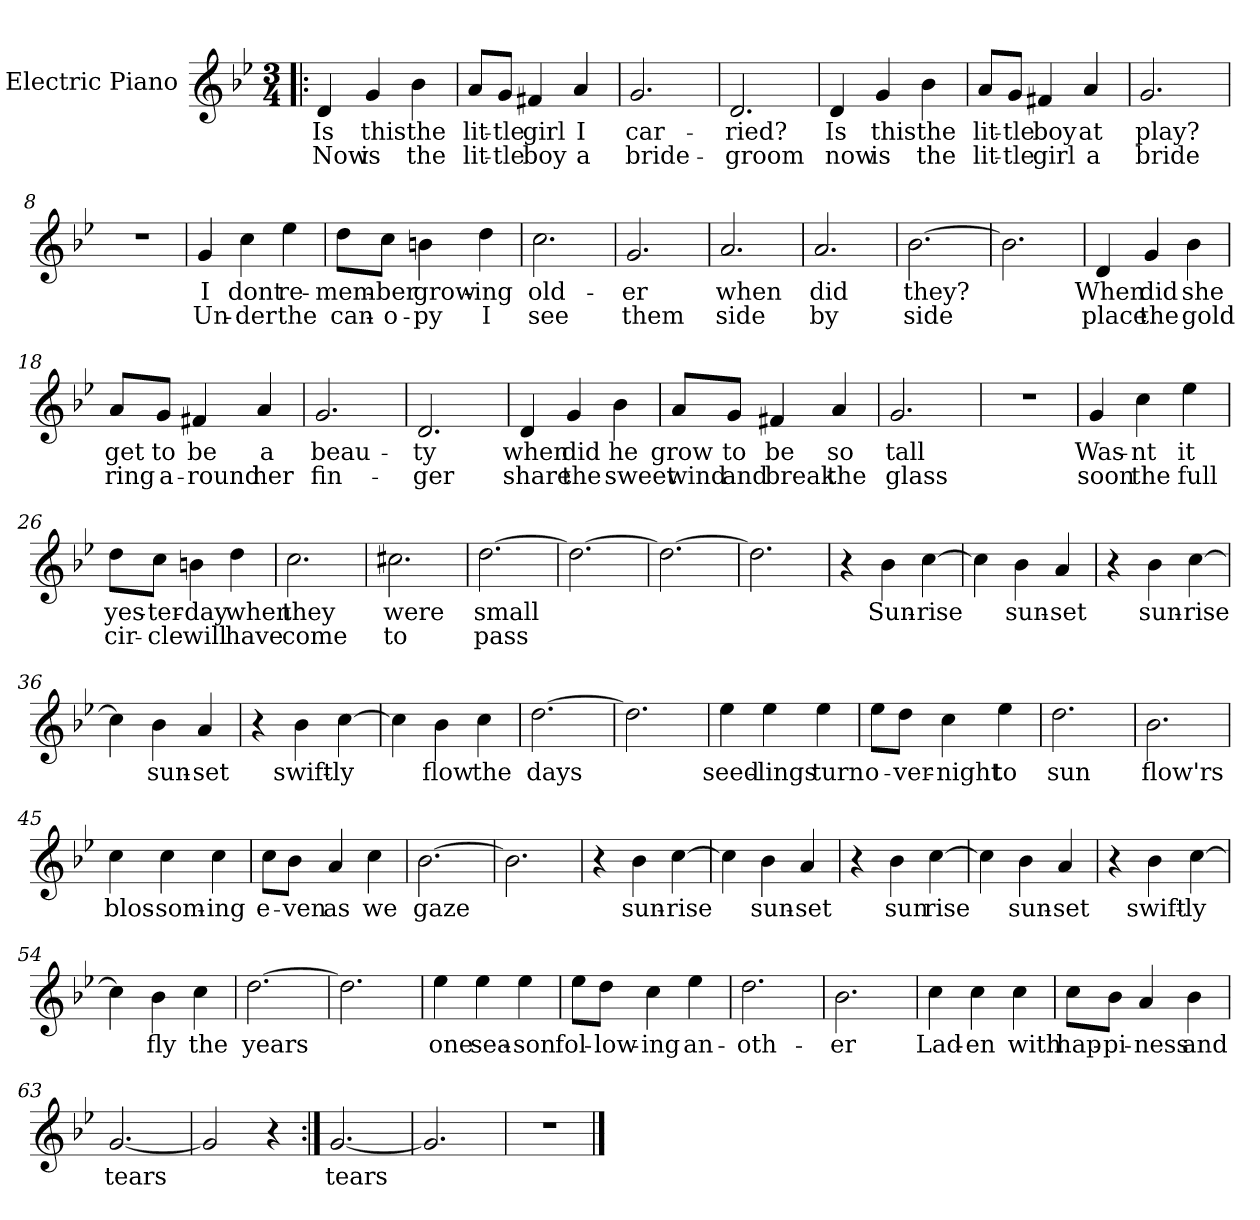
**kern	**text	**text
*part1	*part1	*part1
*staff1	*staff1	*staff1
*I"Electric Piano	*	*
*I'E.Pno	*	*
*clefG2	*	*
*k[b-e-]	*	*
*B-:	*	*
*M3/4	*	*
=1!|:	=1!|:	=1!|:
4d/	Is	Now
4g/	this	is
4b-\	the	the
=2	=2	=2
8a/L	lit-	lit-
8g/J	-tle	-tle
4f#X/	girl	boy
4a/	I	a
=3	=3	=3
2.g/	car-	bride-
=4	=4	=4
2.d/	-ried?	-groom
=5	=5	=5
4d/	Is	now
4g/	this	is
4b-\	the	the
!!LO:LB:g=z
=6	=6	=6
8a/L	lit-	lit-
8g/J	-tle	-tle
4f#X/	boy	girl
4a/	at	a
=7	=7	=7
2.g/	play?	bride
=8	=8	=8
2.r	.	.
=9	=9	=9
4g/	I	Un-
4cc\	dont	-der
4ee-\	re-	the
=10	=10	=10
8dd\L	-mem-	can-
8cc\J	-ber	-o-
4bn\	grow-	-py
4dd\	-ing	I
=11	=11	=11
2.cc\	old-	see
=12	=12	=12
2.g/	-er	them
!!LO:LB:g=z
=13	=13	=13
2.a/	when	side
=14	=14	=14
2.a/	did	by
=15	=15	=15
[2.b-\	they?	side
=16	=16	=16
2.b-\]	.	.
=17	=17	=17
4d/	When	place
4g/	did	the
4b-\	she	gold
=18	=18	=18
8a/L	get	ring
8g/J	to	a-
4f#X/	be	-round
4a/	a	her
=19	=19	=19
2.g/	beau-	fin-
=20	=20	=20
2.d/	-ty	-ger
!!LO:LB:g=z
=21	=21	=21
4d/	when	share
4g/	did	the
4b-\	he	sweet
=22	=22	=22
8a/L	grow	wind
8g/J	to	and
4f#X/	be	break
4a/	so	the
=23	=23	=23
2.g/	tall	glass
=24	=24	=24
2.r	.	.
=25	=25	=25
4g/	Was-	soon
4cc\	-nt	the
4ee-\	it	full
!!LO:LB:g=z
=26	=26	=26
8dd\L	yes-	cir-
8cc\J	-ter-	-cle
4bn\	-day	will
4dd\	when	have
=27	=27	=27
2.cc\	they	come
=28	=28	=28
2.cc#X\	were	to
=29	=29	=29
[2.dd\	small	pass
=30	=30	=30
2.dd\_	.	.
=31	=31	=31
2.dd\_	.	.
=32	=32	=32
2.dd\]	.	.
=33	=33	=33
4r	.	.
4b-\	Sun-	.
[4cc\	-rise	.
=34	=34	=34
4cc\]	.	.
4b-\	sun-	.
4a/	-set	.
!!LO:LB:g=z
=35	=35	=35
4r	.	.
4b-\	sun-	.
[4cc\	-rise	.
=36	=36	=36
4cc\]	.	.
4b-\	sun-	.
4a/	-set	.
=37	=37	=37
4r	.	.
4b-\	swift-	.
[4cc\	-ly	.
=38	=38	=38
4cc\]	.	.
4b-\	flow	.
4cc\	the	.
=39	=39	=39
[2.dd\	days	.
=40	=40	=40
2.dd\]	.	.
=41	=41	=41
4ee-\	seed-	.
4ee-\	-lings	.
4ee-\	turn	.
!!LO:LB:g=z
=42	=42	=42
8ee-\L	o-	.
8dd\J	-ver-	.
4cc\	-night	.
4ee-\	to	.
=43	=43	=43
2.dd\	sun	.
=44	=44	=44
2.b-\	flow'rs	.
=45	=45	=45
4cc\	blos-	.
4cc\	-som-	.
4cc\	-ing	.
=46	=46	=46
8cc\L	e-	.
8b-\J	-ven	.
4a/	as	.
4cc\	we	.
=47	=47	=47
[2.b-\	gaze	.
=48	=48	=48
2.b-\]	.	.
!!LO:PB:g=z
=49	=49	=49
4r	.	.
4b-\	sun-	.
[4cc\	-rise	.
=50	=50	=50
4cc\]	.	.
4b-\	sun-	.
4a/	set	.
=51	=51	=51
4r	.	.
4b-\	sun	.
[4cc\	-rise	.
=52	=52	=52
4cc\]	.	.
4b-\	sun-	.
4a/	-set	.
=53	=53	=53
4r	.	.
4b-\	swift-	.
[4cc\	-ly	.
=54	=54	=54
4cc\]	.	.
4b-\	fly	.
4cc\	the	.
=55	=55	=55
[2.dd\	years	.
!!LO:LB:g=z
=56	=56	=56
2.dd\]	.	.
=57	=57	=57
4ee-\	one	.
4ee-\	sea-	.
4ee-\	-son	.
=58	=58	=58
8ee-\L	fol-	.
8dd\J	-low-	.
4cc\	-ing	.
4ee-\	an-	.
=59	=59	=59
2.dd\	oth-	.
=60	=60	=60
2.b-\	-er	.
=61	=61	=61
4cc\	Lad-	.
4cc\	-en	.
4cc\	with	.
=62	=62	=62
8cc\L	hap-	.
8b-\J	-pi-	.
4a/	-ness	.
4b-\	and	.
!!LO:LB:g=z
=63	=63	=63
[2.g/	tears	.
=64	=64	=64
2g/]	.	.
4r	.	.
=65:|!	=65:|!	=65:|!
[2.g/	tears	.
=66	=66	=66
2.g/]	.	.
=67	=67	=67
2.r	.	.
==	==	==
*-	*-	*-
